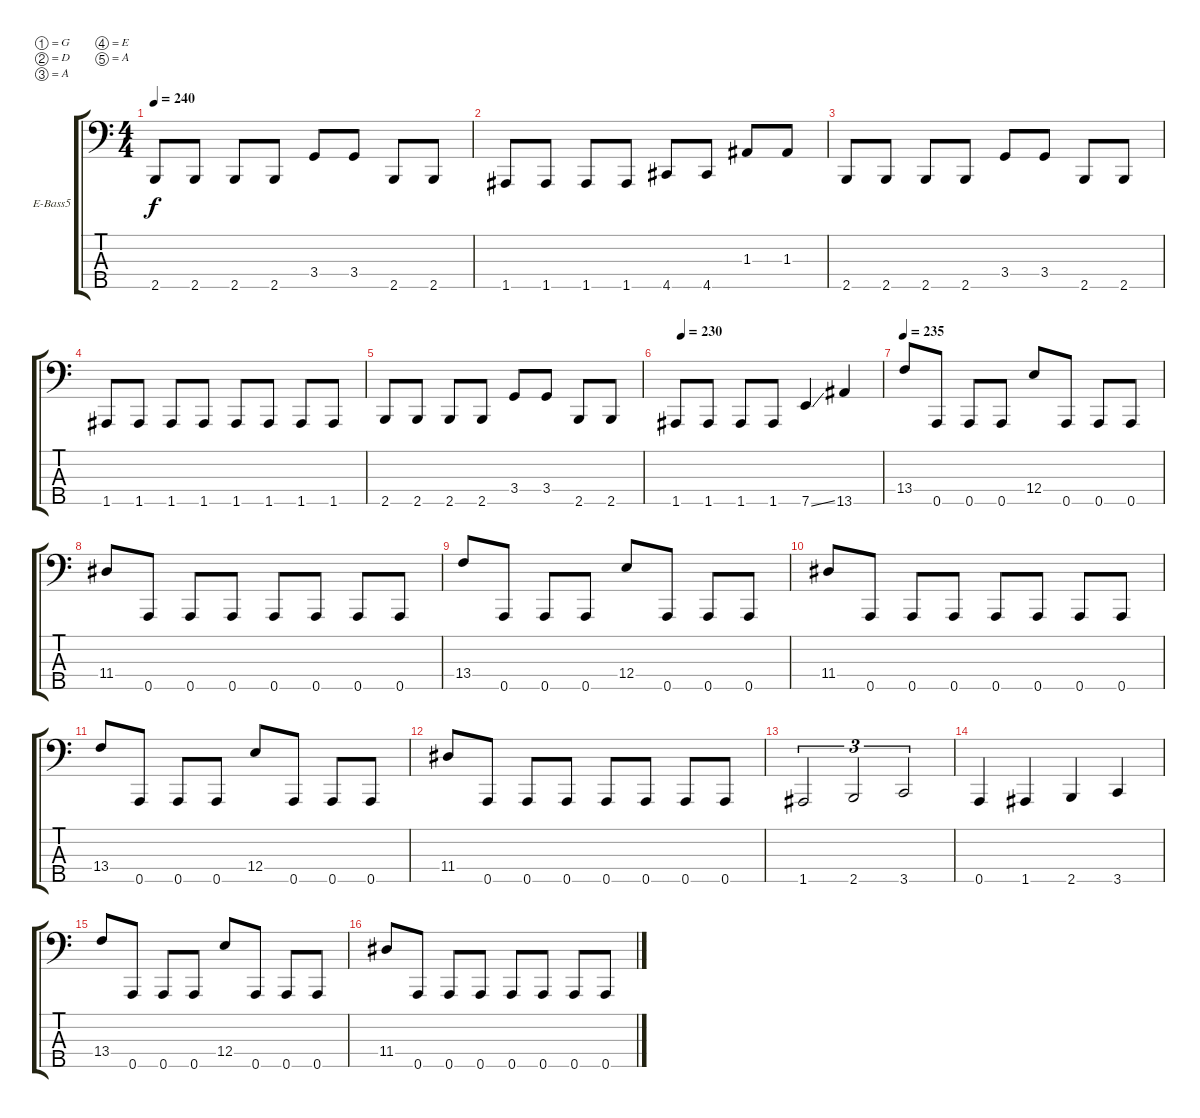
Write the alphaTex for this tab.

\bracketExtendMode groupsimilarinstruments
\firstSystemTrackNameOrientation horizontal
\otherSystemsTrackNameOrientation horizontal
\track ("Bass" "E-Bass5") {instrument electricbasspick}
\staff {score tabs}
\tuning (G2 D2 A1 E1 A0)
\ts (4 4)
\tempo 240
\clef f4
\ks c
2.5.8{dy f} 2.5.8 2.5.8 2.5.8 3.4.8 3.4.8 2.5.8 2.5.8 |
1.5.8 1.5.8 1.5.8 1.5.8 4.5.8 4.5.8 1.3.8 1.3.8 |
2.5.8 2.5.8 2.5.8 2.5.8 3.4.8 3.4.8 2.5.8 2.5.8 |
1.5.8 1.5.8 1.5.8 1.5.8 1.5.8 1.5.8 1.5.8 1.5.8 |
2.5.8 2.5.8 2.5.8 2.5.8 3.4.8 3.4.8 2.5.8 2.5.8 |
\tempo (230 0.03125)
1.5.8 1.5.8 1.5.8 1.5.8 7.5{ss}.4 13.5.4 |
\tempo 235
13.4.8 0.5.8 0.5.8 0.5.8 12.4.8 0.5.8 0.5.8 0.5.8 |
11.4.8 0.5.8 0.5.8 0.5.8 0.5.8 0.5.8 0.5.8 0.5.8 |
13.4.8 0.5.8 0.5.8 0.5.8 12.4.8 0.5.8 0.5.8 0.5.8 |
11.4.8 0.5.8 0.5.8 0.5.8 0.5.8 0.5.8 0.5.8 0.5.8 |
13.4.8 0.5.8 0.5.8 0.5.8 12.4.8 0.5.8 0.5.8 0.5.8 |
11.4.8 0.5.8 0.5.8 0.5.8 0.5.8 0.5.8 0.5.8 0.5.8 |
1.5.2{tu (3 2)} 2.5.2{tu (3 2)} 3.5.2{tu (3 2)} |
0.5.4 1.5.4 2.5.4 3.5.4 |
13.4.8 0.5.8 0.5.8 0.5.8 12.4.8 0.5.8 0.5.8 0.5.8 |
11.4.8 0.5.8 0.5.8 0.5.8 0.5.8 0.5.8 0.5.8 0.5.8
